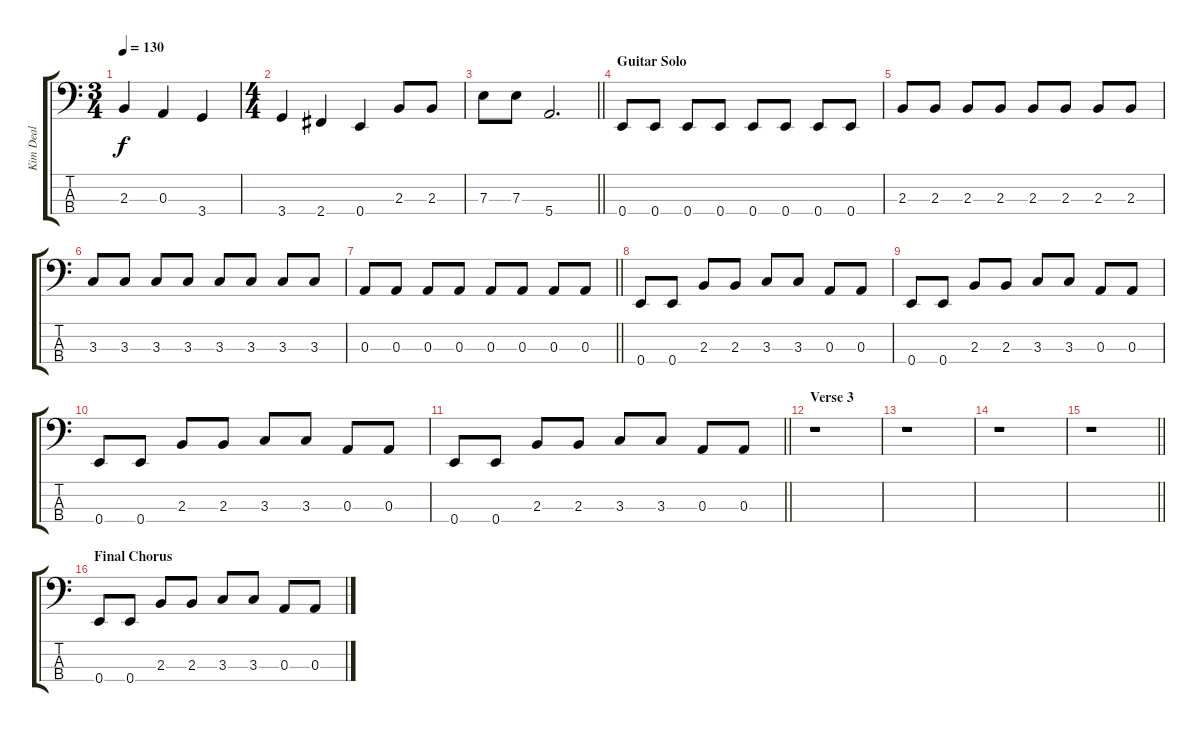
\track ("Kim Deal" "Kim Deal") {instrument electricbasspick}
\staff {score tabs}
\tuning (G2 D2 A1 E1) {hide}
\ts (3 4)
\tempo 130
\clef f4
\ks c
2.3.4{dy f} 0.3.4 3.4.4 |
\ts (4 4)
3.4.4 2.4.4 0.4.4 2.3.8 2.3.8 |
\barLineRight lightlight
7.3.8 7.3.8 5.4.2{d} |
\section ("" "Guitar Solo")
0.4.8 0.4.8 0.4.8 0.4.8 0.4.8 0.4.8 0.4.8 0.4.8 |
2.3.8 2.3.8 2.3.8 2.3.8 2.3.8 2.3.8 2.3.8 2.3.8 |
3.3.8 3.3.8 3.3.8 3.3.8 3.3.8 3.3.8 3.3.8 3.3.8 |
\barLineRight lightlight
0.3.8 0.3.8 0.3.8 0.3.8 0.3.8 0.3.8 0.3.8 0.3.8 |
\section ("" "")
0.4.8 0.4.8 2.3.8 2.3.8 3.3.8 3.3.8 0.3.8 0.3.8 |
0.4.8 0.4.8 2.3.8 2.3.8 3.3.8 3.3.8 0.3.8 0.3.8 |
0.4.8 0.4.8 2.3.8 2.3.8 3.3.8 3.3.8 0.3.8 0.3.8 |
\barLineRight lightlight
0.4.8 0.4.8 2.3.8 2.3.8 3.3.8 3.3.8 0.3.8 0.3.8 |
\section ("" "Verse 3")
r.1 |
r.1 |
r.1 |
\barLineRight lightlight
r.1 |
\section ("" "Final Chorus")
0.4.8 0.4.8 2.3.8 2.3.8 3.3.8 3.3.8 0.3.8 0.3.8
